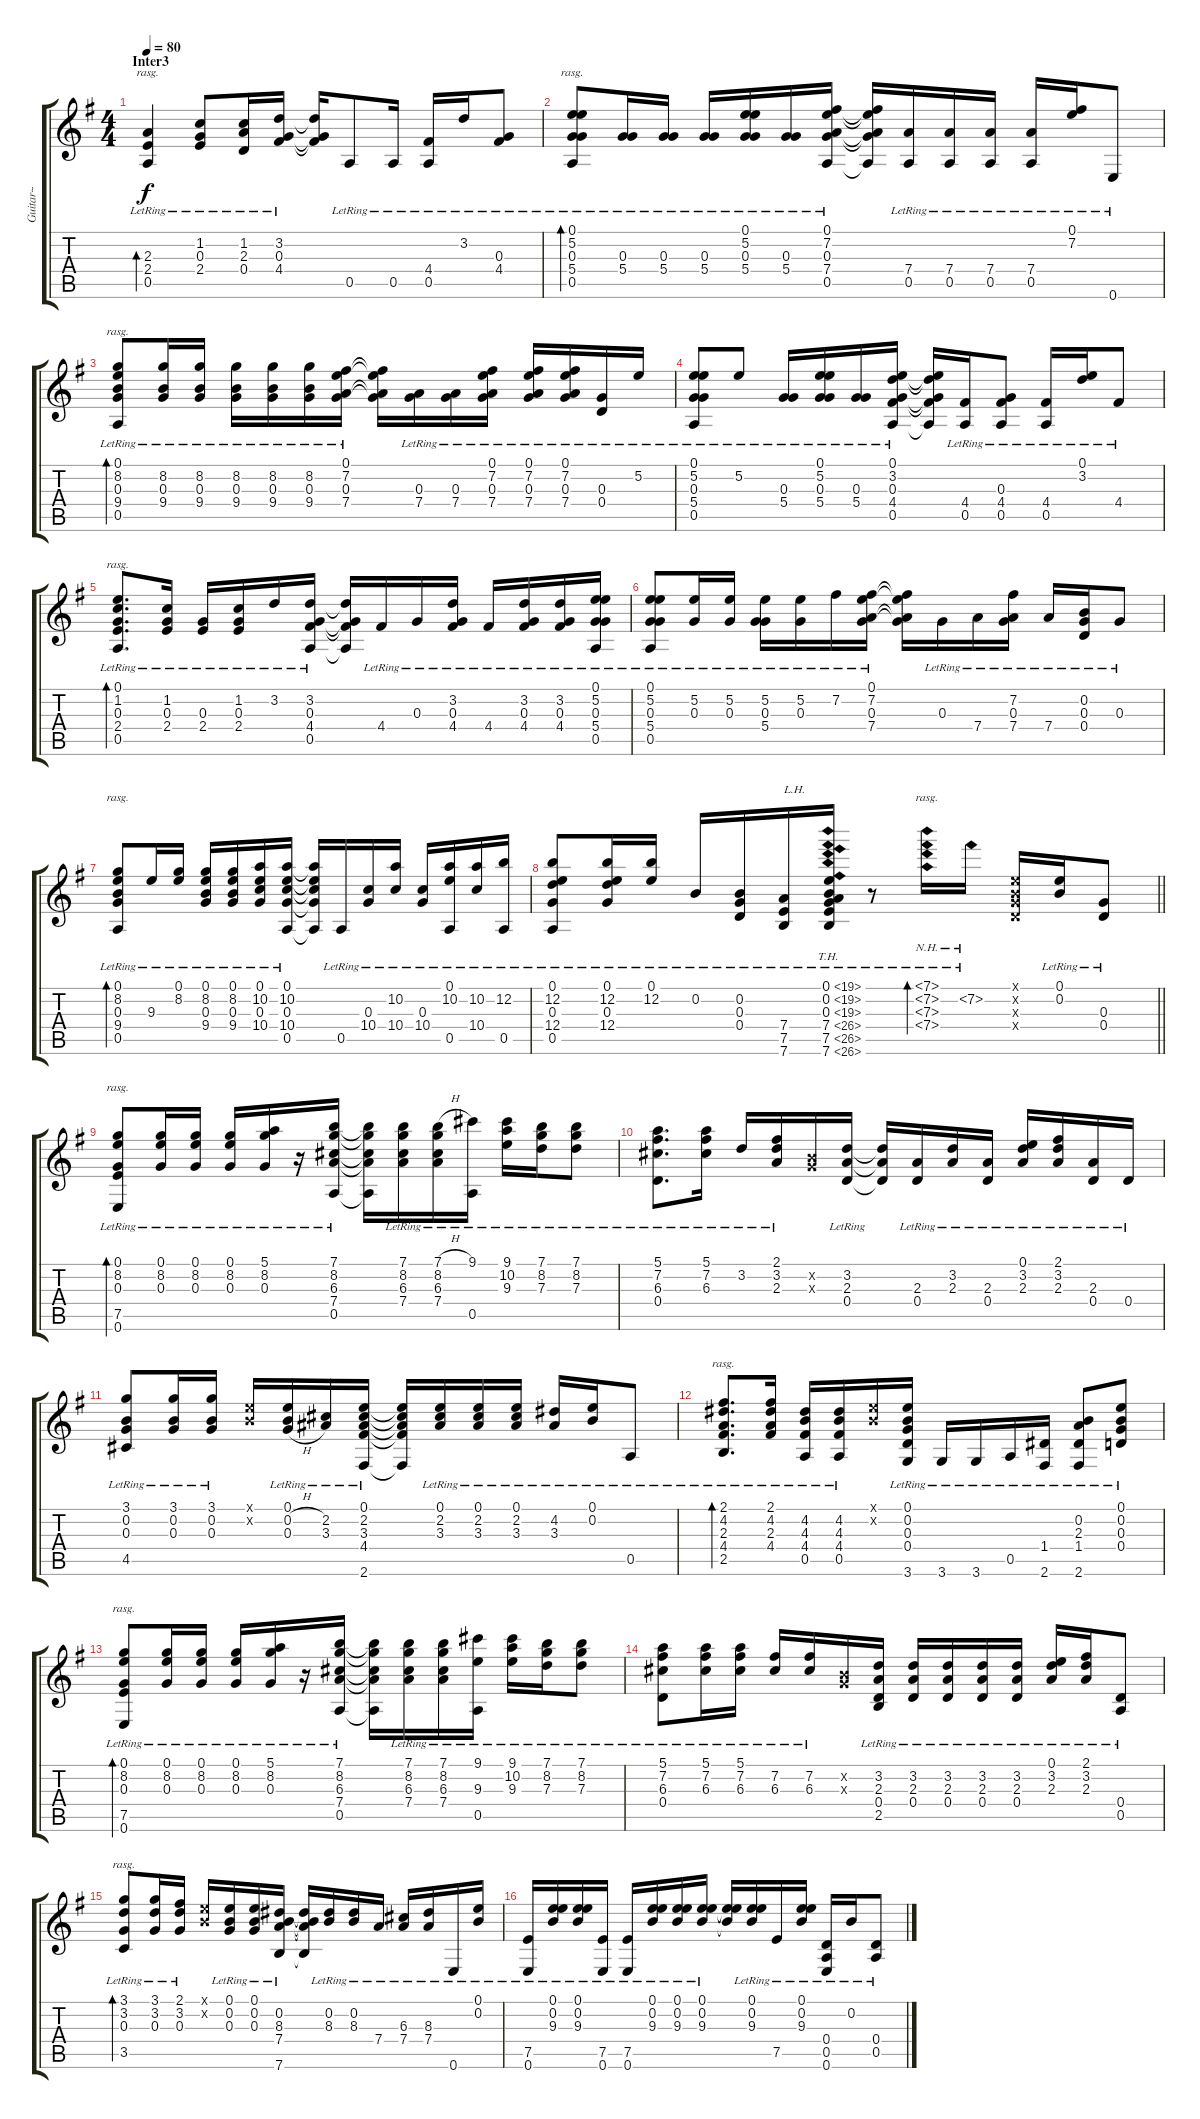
\track ("Guitar~" "Guitar~") {instrument acousticguitarsteel}
\staff {score tabs}
\tuning (E4 B3 G3 D3 A2 E2) {hide}
\ts (4 4)
\section ("" "Inter3")
\tempo 80
\clef g2
\ks g
(2.3{lr} 2.4{lr} 0.5{lr}).4{bd 120 rasg ii dy f} (1.2{lr} 0.3{lr} 2.4{lr}).8 (1.2{lr} 2.3{lr} 0.4{lr}).16 (3.2{lr} 0.3{lr} 4.4{lr}).16 (3.2{t} 0.3{t} 4.4{t}).16 0.5{lr}.8 0.5{lr}.16 (4.4{lr} 0.5{lr}).16{txt ""} 3.2{lr}.16 (0.3{lr} 4.4{lr}).8{txt ""} |
(0.1{lr} 5.2{lr} 0.3{lr} 5.4{lr} 0.5{lr}).8{bd 120 rasg ii} (0.3{lr} 5.4{lr}).16 (0.3{lr} 5.4{lr}).16 (0.3{lr} 5.4{lr}).16{txt ""} (0.1{lr} 5.2{lr} 0.3{lr} 5.4{lr}).16 (0.3{lr} 5.4{lr}).16 (0.1{lr} 7.2{lr} 0.3{lr} 7.4{lr} 0.5{lr}).16 (0.1{t} 7.2{t} 0.3{t} 7.4{t} 0.5{t}).16 (7.4{lr} 0.5{lr}).16 (7.4{lr} 0.5{lr}).16 (7.4{lr} 0.5{lr}).16 (7.4{lr} 0.5{lr}).16{txt ""} (0.1{lr} 7.2{lr}).16 0.6{lr}.8{txt ""} |
(0.1{lr} 8.2{lr} 0.3{lr} 9.4{lr} 0.5{lr}).8{bd 120 rasg ii} (8.2{lr} 0.3{lr} 9.4{lr}).16 (8.2{lr} 0.3{lr} 9.4{lr}).16 (8.2{lr} 0.3{lr} 9.4{lr}).16{txt ""} (8.2{lr} 0.3{lr} 9.4{lr}).16 (8.2{lr} 0.3{lr} 9.4{lr}).16{txt ""} (0.1{lr} 7.2{lr} 0.3{lr} 7.4{lr}).16 (0.1{t} 7.2{t} 0.3{t} 7.4{t}).16 (0.3{lr} 7.4{lr}).16 (0.3{lr} 7.4{lr}).16{txt ""} (0.1{lr} 7.2{lr} 0.3{lr} 7.4{lr}).16 (0.1{lr} 7.2{lr} 0.3{lr} 7.4{lr}).16{txt ""} (0.1{lr} 7.2{lr} 0.3{lr} 7.4{lr}).16 (0.3{lr} 0.4{lr}).16{txt ""} 5.2{lr}.16 |
(0.1{lr} 5.2{lr} 0.3{lr} 5.4{lr} 0.5{lr}).8 5.2{lr}.8 (0.3{lr} 5.4{lr}).16{txt ""} (0.1{lr} 5.2{lr} 0.3{lr} 5.4{lr}).16 (0.3{lr} 5.4{lr}).16{txt ""} (0.1{lr} 3.2{lr} 0.3{lr} 4.4{lr} 0.5{lr}).16 (0.1{t} 3.2{t} 0.3{t} 4.4{t} 0.5{t}).16 (4.4{lr} 0.5{lr}).16 (0.3{lr} 4.4{lr} 0.5{lr}).8{txt ""} (4.4{lr} 0.5{lr}).16{txt ""} (0.1{lr} 3.2{lr}).16 4.4{lr}.8 |
(0.1{lr} 1.2{lr} 0.3{lr} 2.4{lr} 0.5{lr}).8{d bd 120 rasg ii} (1.2{lr} 0.3{lr} 2.4{lr}).16{txt ""} (0.3{lr} 2.4{lr}).16 (1.2{lr} 0.3{lr} 2.4{lr}).16 3.2{lr}.16 (3.2{lr} 0.3{lr} 4.4{lr} 0.5{lr}).16 (3.2{t} 0.3{t} 4.4{t} 0.5{t}).16 4.4{lr}.16 0.3{lr}.16{txt ""} (3.2{lr} 0.3{lr} 4.4{lr}).16 4.4{lr}.16{txt ""} (3.2{lr} 0.3{lr} 4.4{lr}).16 (3.2{lr} 0.3{lr} 4.4{lr}).16{txt ""} (0.1{lr} 5.2{lr} 0.3{lr} 5.4{lr} 0.5{lr}).16 |
(0.1{lr} 5.2{lr} 0.3{lr} 5.4{lr} 0.5{lr}).8 (5.2{lr} 0.3{lr}).16 (5.2{lr} 0.3{lr}).16 (5.2{lr} 0.3{lr} 5.4{lr}).16{txt ""} (5.2{lr} 0.3{lr}).16 7.2{lr}.16 (0.1{lr} 7.2{lr} 0.3{lr} 7.4{lr}).16 (0.1{t} 7.2{t} 0.3{t} 7.4{t}).16 0.3{lr}.16 7.4{lr}.16{txt ""} (7.2{lr} 0.3{lr} 7.4{lr}).16 7.4{lr}.16{txt ""} (0.2{lr} 0.3{lr} 0.4{lr}).16 0.3{lr}.8{txt ""} |
(0.1{lr} 8.2{lr} 0.3{lr} 9.4{lr} 0.5{lr}).8{bd 120 rasg ii} 9.3{lr}.16 (0.1{lr} 8.2{lr}).16 (0.1{lr} 8.2{lr} 0.3{lr} 9.4{lr}).16{txt ""} (0.1{lr} 8.2{lr} 0.3{lr} 9.4{lr}).16 (0.1{lr} 10.2{lr} 0.3{lr} 10.4{lr}).16 (0.1{lr} 10.2{lr} 0.3{lr} 10.4{lr} 0.5{lr}).16 (0.1{t} 10.2{t} 0.3{t} 10.4{t} 0.5{t}).16 0.5{lr}.16 (0.3{lr} 10.4{lr}).16{txt ""} (10.2{lr} 10.4{lr}).16 (0.3{lr} 10.4{lr}).16{txt ""} (0.1{lr} 10.2{lr} 0.5{lr}).16 (10.2{lr} 10.4{lr}).16 (12.2{lr} 0.5{lr}).16 |
\barLineRight lightlight
(0.1{lr} 12.2{lr} 0.3{lr} 12.4{lr} 0.5{lr}).8 (0.1{lr} 12.2{lr} 0.3{lr} 12.4{lr}).16 (0.1{lr} 12.2{lr}).16 0.2{lr}.16{txt ""} (0.2{lr} 0.3{lr} 0.4{lr}).16 (7.4{lr} 7.5{lr} 7.6{lr}).16{txt "L.H."} (0.1{th 19 lr} 0.2{th 19 lr} 0.3{th 19 lr} 7.4{th 19 lr} 7.5{th 19 lr} 7.6{th 19 lr}).16 r.8 (7.1{nh lr} 7.2{nh lr} 7.3{nh lr} 7.4{nh lr}).16{bd 120 rasg ii} 7.2{nh lr}.16 (0.1{x} 0.2{x} 0.3{x} 0.4{x}).16 (0.1{lr} 0.2{lr}).16 (0.3{lr} 0.4{lr}).8 |
(0.1{lr} 8.2{lr} 0.3{lr} 7.5{lr} 0.6{lr}).8{bd 120 rasg ii txt ""} (0.1{lr} 8.2{lr} 0.3{lr}).16{txt ""} (0.1{lr} 8.2{lr} 0.3{lr}).16 (0.1{lr} 8.2{lr} 0.3{lr}).16{txt ""} (5.1{lr} 8.2{lr} 0.3{lr}).16 r.16 (7.1{lr} 8.2{lr} 6.3{lr} 7.4{lr} 0.5{lr}).16 (7.1{t} 8.2{t} 6.3{t} 7.4{t} 0.5{t}).16 (7.1{lr} 8.2{lr} 6.3{lr} 7.4{lr}).16 (7.1{h lr} 8.2{lr} 6.3{lr} 7.4{lr}).16 (9.1{lr} 0.5{lr}).16 (9.1{lr} 10.2{lr} 9.3{lr}).16 (7.1{lr} 8.2{lr} 7.3{lr}).16 (7.1{lr} 8.2{lr} 7.3{lr}).8{txt ""} |
(5.1{lr} 7.2{lr} 6.3{lr} 0.4{lr}).8{d} (5.1{lr} 7.2{lr} 6.3{lr}).16 3.2{lr}.16 (2.1{lr} 3.2{lr} 2.3{lr}).16 (0.2{x} 0.3{x}).16 (3.2{lr} 2.3{lr} 0.4{lr}).16 (3.2{t} 2.3{t} 0.4{t}).16 (2.3{lr} 0.4{lr}).16 (3.2{lr} 2.3{lr}).16{txt ""} (2.3{lr} 0.4{lr}).16 (0.1{lr} 3.2{lr} 2.3{lr}).16{txt ""} (2.1{lr} 3.2{lr} 2.3{lr}).16 (2.3{lr} 0.4{lr}).16{txt ""} 0.4{lr}.16 |
(3.1{lr} 0.2{lr} 0.3{lr} 4.5{lr}).8 (3.1{lr} 0.2{lr} 0.3{lr}).16{txt ""} (3.1{lr} 0.2{lr} 0.3{lr}).16 (0.1{x} 0.2{x}).16 (0.1{lr} 0.2{h lr} 0.3{h lr}).16 (2.2{lr} 3.3{lr}).16 (0.1{lr} 2.2{lr} 3.3{lr} 4.4{lr} 2.6{lr}).16 (0.1{t} 2.2{t} 3.3{t} 4.4{t} 2.6{t}).16 (0.1{lr} 2.2{lr} 3.3{lr}).16 (0.1{lr} 2.2{lr} 3.3{lr}).16 (0.1{lr} 2.2{lr} 3.3{lr}).16 (4.2{lr} 3.3{lr}).16 (0.1{lr} 0.2{lr}).16 0.5{lr}.8 |
(2.1{lr} 4.2{lr} 2.3{lr} 4.4{lr} 2.5{lr}).8{d bd 120 rasg ii} (2.1{lr} 4.2{lr} 2.3{lr} 4.4{lr}).16 (4.2{lr} 4.3{lr} 4.4{lr} 0.5{lr}).16 (4.2{lr} 4.3{lr} 4.4{lr} 0.5{lr}).16 (0.1{x} 0.2{x}).16 (0.1{lr} 0.2{lr} 0.3{lr} 0.4{lr} 3.6{lr}).16 3.6{lr}.16 3.6{lr}.16 0.5{lr}.16 (1.4{lr} 2.6{lr}).16 (0.2{lr} 2.3{lr} 1.4{lr} 2.6{lr}).8 (0.1{lr} 0.2{lr} 0.3{lr} 0.4{lr}).8 |
(0.1{lr} 8.2{lr} 0.3{lr} 7.5{lr} 0.6{lr}).8{bd 120 rasg ii} (0.1{lr} 8.2{lr} 0.3{lr}).16 (0.1{lr} 8.2{lr} 0.3{lr}).16 (0.1{lr} 8.2{lr} 0.3{lr}).16{txt ""} (5.1{lr} 8.2{lr} 0.3{lr}).16 r.16 (7.1{lr} 8.2{lr} 6.3{lr} 7.4{lr} 0.5{lr}).16 (7.1{t} 8.2{t} 6.3{t} 7.4{t} 0.5{t}).16 (7.1{lr} 8.2{lr} 6.3{lr} 7.4{lr}).16 (7.1{lr} 8.2{lr} 6.3{lr} 7.4{lr}).16 (9.1{lr} 9.3{lr} 0.5{lr}).16 (9.1{lr} 10.2{lr} 9.3{lr}).16{txt ""} (7.1{lr} 8.2{lr} 7.3{lr}).16 (7.1{lr} 8.2{lr} 7.3{lr}).8{txt ""} |
(5.1{lr} 7.2{lr} 6.3{lr} 0.4{lr}).8 (5.1{lr} 7.2{lr} 6.3{lr}).16 (5.1{lr} 7.2{lr} 6.3{lr}).16 (7.2{lr} 6.3{lr}).16 (7.2{lr} 6.3{lr}).16 (0.2{x} 0.3{x}).16 (3.2{lr} 2.3{lr} 0.4{lr} 2.5{lr}).16 (3.2{lr} 2.3{lr} 0.4{lr}).16 (3.2{lr} 2.3{lr} 0.4{lr}).16 (3.2{lr} 2.3{lr} 0.4{lr}).16 (3.2{lr} 2.3{lr} 0.4{lr}).16 (0.1{lr} 3.2{lr} 2.3{lr}).16 (2.1{lr} 3.2{lr} 2.3{lr}).16 (0.4{lr} 0.5{lr}).8 |
(3.1{lr} 3.2{lr} 0.3{lr} 3.5{lr}).8{bd 120 rasg ii} (3.1{lr} 3.2{lr} 0.3{lr}).16 (2.1{lr} 3.2{lr} 0.3{lr}).16 (0.1{x} 0.2{x}).16 (0.1{lr} 0.2{lr} 0.3{lr}).16 (0.1{lr} 0.2{lr} 0.3{lr}).16{txt ""} (0.2{lr} 8.3{lr} 7.4{lr} 7.6{lr}).16 (0.2{t} 8.3{t} 7.4{t} 7.6{t}).16 (0.2{lr} 8.3{lr}).16 (0.2{lr} 8.3{lr}).16{txt ""} 7.4{lr}.16 (6.3{lr} 7.4{lr}).16{txt ""} (8.3{lr} 7.4{lr}).16 0.6{lr}.16 (0.1{lr} 0.2{lr}).16 |
(7.5{lr} 0.6{lr}).16 (0.1{lr} 0.2{lr} 9.3{lr}).16 (0.1{lr} 0.2{lr} 9.3{lr}).16 (7.5{lr} 0.6{lr}).16 (7.5{lr} 0.6{lr}).16{txt ""} (0.1{lr} 0.2{lr} 9.3{lr}).16 (0.1{lr} 0.2{lr} 9.3{lr}).16 (0.1{lr} 0.2{lr} 9.3{lr}).16 (0.1{t} 0.2{t} 9.3{t}).16 (0.1{lr} 0.2{lr} 9.3{lr}).16 7.5{lr}.16 (0.1{lr} 0.2{lr} 9.3{lr}).16 (0.4{lr} 0.5{lr} 0.6{lr}).16{txt ""} 0.2{lr}.16 (0.4{lr} 0.5{lr}).8
